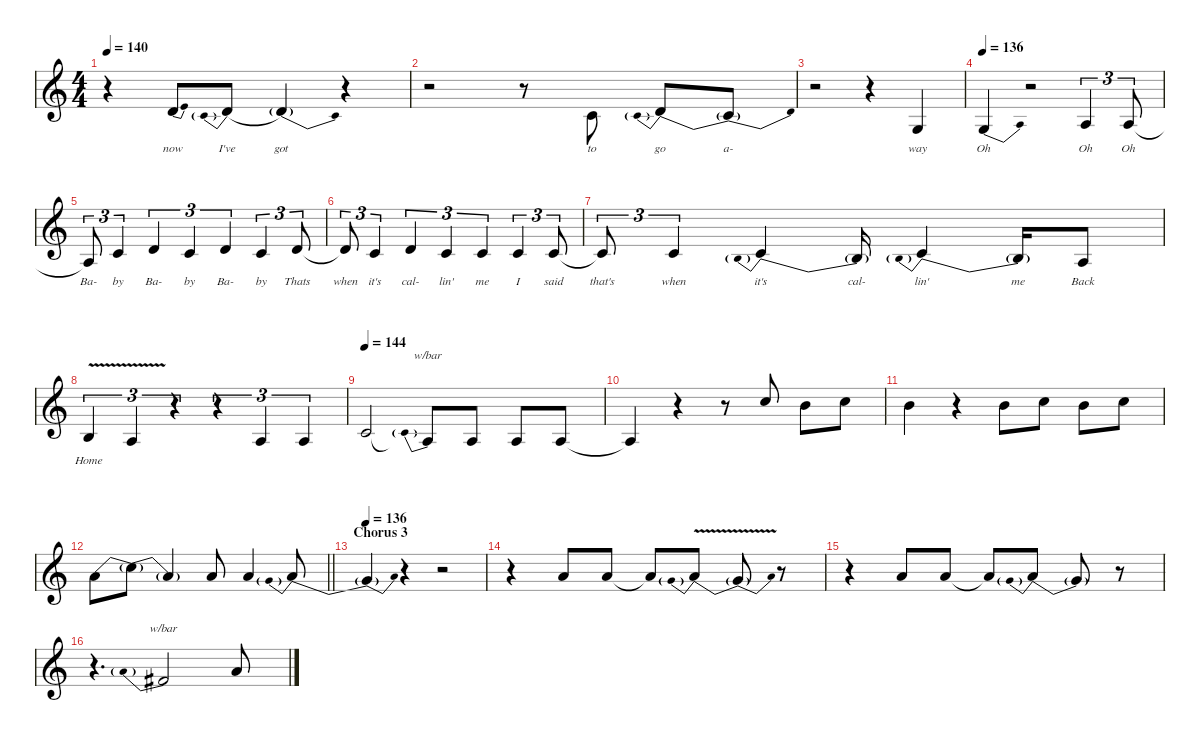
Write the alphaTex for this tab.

\defaultSystemsLayout 4
\hideDynamics
\bracketExtendMode nobrackets
\singleTrackTrackNamePolicy hidden
\multiTrackTrackNamePolicy hidden
\firstSystemTrackNameMode fullname
\firstSystemTrackNameOrientation horizontal
\otherSystemsTrackNameOrientation horizontal
\track ("Robert Plant" "led.synth.") {instrument lead2sawtooth}
\staff {score}
\tuning (E4 B3 G3 D3 A2 E2)
\ts (4 4)
\tempo 140
\clef g2
\ks aminor
r.4{dy f beam Down} 3.2{be (bend 0 0 7.0000002 4)}.8{lyrics (0 "now") lyrics (1 "") lyrics (2 "") lyrics (3 "") lyrics (4 "") beam Up} 1.2{be (prebend 0 4 60 4)}.8{lyrics (0 "I've") lyrics (1 "") lyrics (2 "") lyrics (3 "") lyrics (4 "") beam Up} 1.2{be (release 0 4 60 0) t}.4{lyrics (0 "got") lyrics (1 "") lyrics (2 "") lyrics (3 "") lyrics (4 "") beam Up} r.4{beam Up} |
r.2{beam Down} r.8{beam Down} 1.2.8{lyrics (0 "to") lyrics (1 "") lyrics (2 "") lyrics (3 "") lyrics (4 "") beam Up} 1.2{be (prebendrelease 0 4 60 0)}.8{lyrics (0 "go") lyrics (1 "") lyrics (2 "") lyrics (3 "") lyrics (4 "") beam Up} 1.2{be (bend 0 0 60 4) t}.8{lyrics (0 "a-") lyrics (1 "") lyrics (2 "") lyrics (3 "") lyrics (4 "") beam Up} |
r.2{beam Down} r.4{beam Down} 0.3.4{lyrics (0 "way") lyrics (1 "") lyrics (2 "") lyrics (3 "") lyrics (4 "") beam Up} |
\tempo 136
5.4{be (bend 0 0 7.999999799999999 4)}.4{lyrics (0 "Oh") lyrics (1 "") lyrics (2 "") lyrics (3 "") lyrics (4 "") beam Up} r.2{beam Up} 2.3.4{tu (3 2) lyrics (0 "Oh") lyrics (1 "") lyrics (2 "") lyrics (3 "") lyrics (4 "") beam Up} 2.3.8{tu (3 2) lyrics (0 "Oh") lyrics (1 "") lyrics (2 "") lyrics (3 "") lyrics (4 "") beam Up} |
2.3{t}.8{tu (3 2) lyrics (0 "Ba-") lyrics (1 "") lyrics (2 "") lyrics (3 "") lyrics (4 "") beam Up} 1.2.4{tu (3 2) lyrics (0 "by") lyrics (1 "") lyrics (2 "") lyrics (3 "") lyrics (4 "") beam Up} 3.2.4{tu (3 2) lyrics (0 "Ba-") lyrics (1 "") lyrics (2 "") lyrics (3 "") lyrics (4 "") beam Up} 1.2.4{tu (3 2) lyrics (0 "by") lyrics (1 "") lyrics (2 "") lyrics (3 "") lyrics (4 "") beam Up} 3.2.4{tu (3 2) lyrics (0 "Ba-") lyrics (1 "") lyrics (2 "") lyrics (3 "") lyrics (4 "") beam Up} 1.2.4{tu (3 2) lyrics (0 "by") lyrics (1 "") lyrics (2 "") lyrics (3 "") lyrics (4 "") beam Up} 3.2.8{tu (3 2) lyrics (0 "Thats") lyrics (1 "") lyrics (2 "") lyrics (3 "") lyrics (4 "") beam Up} |
3.2{t}.8{tu (3 2) lyrics (0 "when") lyrics (1 "") lyrics (2 "") lyrics (3 "") lyrics (4 "") beam Up} 1.2.4{tu (3 2) lyrics (0 "it's") lyrics (1 "") lyrics (2 "") lyrics (3 "") lyrics (4 "") beam Up} 3.2.4{tu (3 2) lyrics (0 "cal-") lyrics (1 "") lyrics (2 "") lyrics (3 "") lyrics (4 "") beam Up} 1.2.4{tu (3 2) lyrics (0 "lin'") lyrics (1 "") lyrics (2 "") lyrics (3 "") lyrics (4 "") beam Up} 1.2.4{tu (3 2) lyrics (0 "me") lyrics (1 "") lyrics (2 "") lyrics (3 "") lyrics (4 "") beam Up} 1.2.4{tu (3 2) lyrics (0 "I") lyrics (1 "") lyrics (2 "") lyrics (3 "") lyrics (4 "") beam Up} 1.2.8{tu (3 2) lyrics (0 "said") lyrics (1 "") lyrics (2 "") lyrics (3 "") lyrics (4 "") beam Up} |
1.2{t}.8{tu (3 2) lyrics (0 "that's") lyrics (1 "") lyrics (2 "") lyrics (3 "") lyrics (4 "") beam Up} 1.2.4{tu (3 2) lyrics (0 "when") lyrics (1 "") lyrics (2 "") lyrics (3 "") lyrics (4 "") beam Up} 4.3{be (prebendrelease 0 2 60 0)}.4{lyrics (0 "it's") lyrics (1 "") lyrics (2 "") lyrics (3 "") lyrics (4 "") beam Up} 4.3{be (hold 0 0 60 0) t}.16{lyrics (0 "cal-") lyrics (1 "") lyrics (2 "") lyrics (3 "") lyrics (4 "") beam Up} 4.3{be (prebendrelease 0 2 60 0)}.4{lyrics (0 "lin'") lyrics (1 "") lyrics (2 "") lyrics (3 "") lyrics (4 "") beam Up} 4.3{be (hold 0 0 60 0) t}.16{lyrics (0 "me") lyrics (1 "") lyrics (2 "") lyrics (3 "") lyrics (4 "") beam Up} 2.3.8{lyrics (0 "Back") lyrics (1 "") lyrics (2 "") lyrics (3 "") lyrics (4 "") beam Up} |
0.2{v}.4{tu (3 2) lyrics (0 "Home") lyrics (1 "") lyrics (2 "") lyrics (3 "") lyrics (4 "") beam Up} 2.3{v}.4{tu (3 2) beam Up} r.4{tu (3 2) beam Up} r.4{tu (3 2) beam Up} 2.3.4{tu (3 2) beam Up} 2.3.4{tu (3 2) beam Up} |
\tempo 144
1.2.2{beam Up} 1.2{t}.8{tbe (predive default 0 -6 60 -6) beam Up} 2.3.8{beam Up} 2.3.8{beam Up} 2.3.8{beam Up} |
2.3{t}.4{beam Up} r.4{beam Up} r.8{beam Up} 8.1.8{dy ff beam Down} 7.1.8{beam Down} 8.1.8{beam Down} |
7.1.4{beam Down} r.4{beam Down} 7.1.8{beam Down} 8.1.8{beam Down} 7.1.8{beam Down} 8.1.8{beam Down} |
\barLineRight lightlight
5.1{be (bend 0 0 60 6)}.8{beam Down} 5.1{be (release 0 6 60 0) t}.8{beam Down} 5.1{be (hold 0 0 60 0) t}.4{beam Up} 5.1.8{beam Up} 5.1.4{beam Up} 3.1{be (prebendrelease 0 4 60 0)}.8{beam Up} |
\section ("" "Chorus 3")
\tempo 136
3.1{be (bend 0 0 60 4) t}.4{beam Up} r.4{beam Up} r.2{beam Up} |
r.4{beam Down} 5.1.8{beam Up} 5.1.8{beam Up} 5.1{t}.8{beam Up} 3.1{be (prebendrelease 0 4 60 0) v}.8{beam Up} 3.1{be (bend 0 0 60 4) t}.8{beam Up} r.8{beam Up} |
r.4{beam Down} 5.1.8{beam Up} 5.1.8{beam Up} 5.1{t}.8{beam Up} 3.1{be (prebendrelease 0 4 60 0)}.8{beam Up} 3.1{be (hold 0 0 60 0) t}.8{beam Up} r.8{beam Up} |
r.4{d beam Down} 5.1.2{tbe (predive default 0 -6 60 -6) beam Up} 5.1{t}.8{dy f beam Up}
